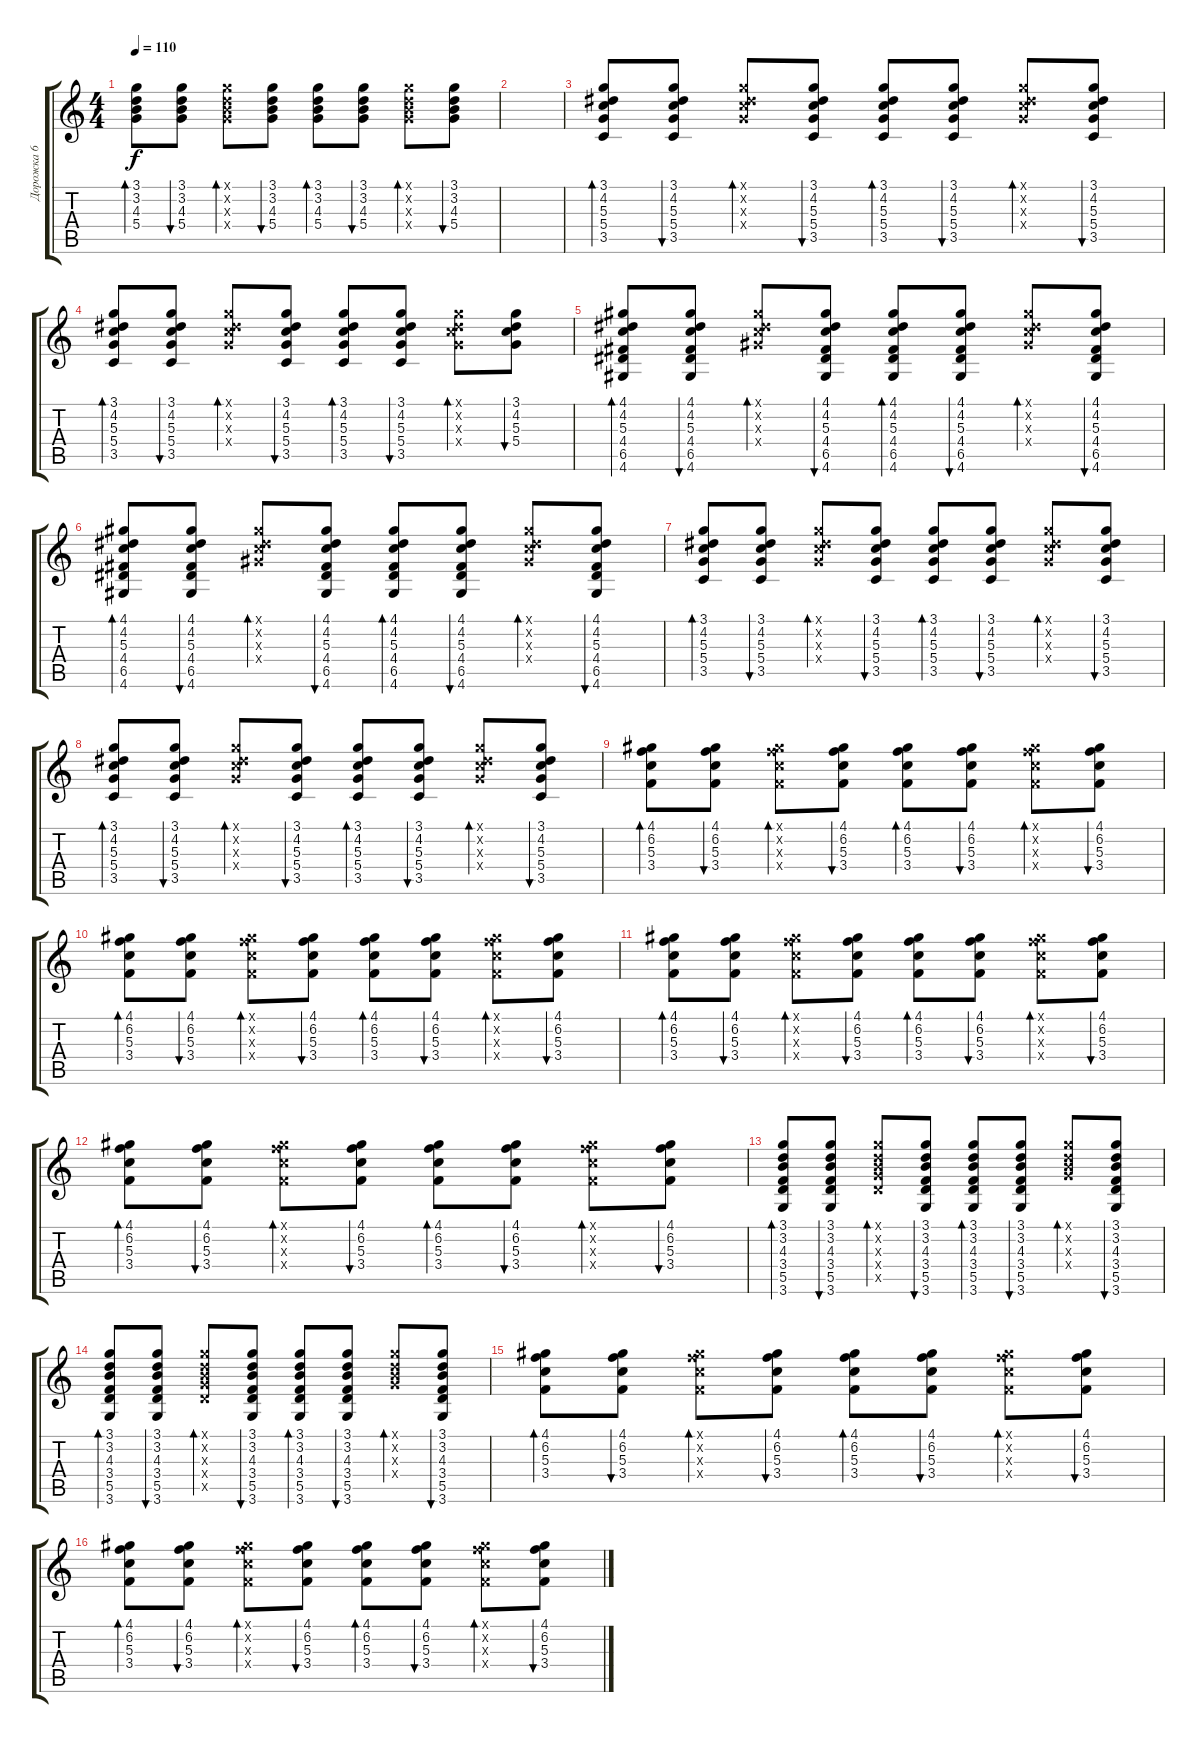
\track ("Дорожка 6" "Дорожка 6") {instrument electricguitarclean}
\staff {score tabs}
\tuning (E4 B3 G3 D3 A2 E2) {hide}
\ts (4 4)
\tempo 110
\clef g2
\ks c
(3.1 3.2 4.3 5.4).8{bd 60 dy f} (3.1 3.2 4.3 5.4).8{bu 60} (3.1{x} 3.2{x} 4.3{x} 5.4{x}).8{bd 60} (3.1 3.2 4.3 5.4).8{bu 60} (3.1 3.2 4.3 5.4).8{bd 60} (3.1 3.2 4.3 5.4).8{bu 60} (3.1{x} 3.2{x} 4.3{x} 5.4{x}).8{bd 60} (3.1 3.2 4.3 5.4).8{bu 60} |
|
(3.1 4.2 5.3 5.4 3.5).8{bd 60} (3.1 4.2 5.3 5.4 3.5).8{bu 60} (3.1{x} 4.2{x} 5.3{x} 5.4{x}).8{bd 60} (3.1 4.2 5.3 5.4 3.5).8{bu 60} (3.1 4.2 5.3 5.4 3.5).8{bd 60} (3.1 4.2 5.3 5.4 3.5).8{bu 60} (3.1{x} 4.2{x} 5.3{x} 5.4{x}).8{bd 60} (3.1 4.2 5.3 5.4 3.5).8{bu 60} |
(3.1 4.2 5.3 5.4 3.5).8{bd 60} (3.1 4.2 5.3 5.4 3.5).8{bu 60} (3.1{x} 4.2{x} 5.3{x} 5.4{x}).8{bd 60} (3.1 4.2 5.3 5.4 3.5).8{bu 60} (3.1 4.2 5.3 5.4 3.5).8{bd 60} (3.1 4.2 5.3 5.4 3.5).8{bu 60} (3.1{x} 4.2{x} 5.3{x} 5.4{x}).8{bd 60} (3.1 4.2 5.3 5.4).8{bu 60} |
(4.1 4.2 5.3 4.4 6.5 4.6).8{bd 60} (4.1 4.2 5.3 4.4 6.5 4.6).8{bu 60} (4.1{x} 4.2{x} 5.3{x} 6.4{x}).8{bd 60} (4.1 4.2 5.3 4.4 6.5 4.6).8{bu 60} (4.1 4.2 5.3 4.4 6.5 4.6).8{bd 60} (4.1 4.2 5.3 4.4 6.5 4.6).8{bu 60} (4.1{x} 4.2{x} 5.3{x} 6.4{x}).8{bd 60} (4.1 4.2 5.3 4.4 6.5 4.6).8{bu 60} |
(4.1 4.2 5.3 4.4 6.5 4.6).8{bd 60} (4.1 4.2 5.3 4.4 6.5 4.6).8{bu 60} (4.1{x} 4.2{x} 5.3{x} 6.4{x}).8{bd 60} (4.1 4.2 5.3 4.4 6.5 4.6).8{bu 60} (4.1 4.2 5.3 4.4 6.5 4.6).8{bd 60} (4.1 4.2 5.3 4.4 6.5 4.6).8{bu 60} (4.1{x} 4.2{x} 5.3{x} 6.4{x}).8{bd 60} (4.1 4.2 5.3 4.4 6.5 4.6).8{bu 60} |
(3.1 4.2 5.3 5.4 3.5).8{bd 60} (3.1 4.2 5.3 5.4 3.5).8{bu 60} (3.1{x} 4.2{x} 5.3{x} 5.4{x}).8{bd 60} (3.1 4.2 5.3 5.4 3.5).8{bu 60} (3.1 4.2 5.3 5.4 3.5).8{bd 60} (3.1 4.2 5.3 5.4 3.5).8{bu 60} (3.1{x} 4.2{x} 5.3{x} 5.4{x}).8{bd 60} (3.1 4.2 5.3 5.4 3.5).8{bu 60} |
(3.1 4.2 5.3 5.4 3.5).8{bd 60} (3.1 4.2 5.3 5.4 3.5).8{bu 60} (3.1{x} 4.2{x} 5.3{x} 5.4{x}).8{bd 60} (3.1 4.2 5.3 5.4 3.5).8{bu 60} (3.1 4.2 5.3 5.4 3.5).8{bd 60} (3.1 4.2 5.3 5.4 3.5).8{bu 60} (3.1{x} 4.2{x} 5.3{x} 5.4{x}).8{bd 60} (3.1 4.2 5.3 5.4 3.5).8{bu 60} |
(4.1 6.2 5.3 3.4).8{bd 60} (4.1 6.2 5.3 3.4).8{bu 60} (4.1{x} 6.2{x} 5.3{x} 3.4{x}).8{bd 60} (4.1 6.2 5.3 3.4).8{bu 60} (4.1 6.2 5.3 3.4).8{bd 60} (4.1 6.2 5.3 3.4).8{bu 60} (4.1{x} 6.2{x} 5.3{x} 3.4{x}).8{bd 60} (4.1 6.2 5.3 3.4).8{bu 60} |
(4.1 6.2 5.3 3.4).8{bd 60} (4.1 6.2 5.3 3.4).8{bu 60} (4.1{x} 6.2{x} 5.3{x} 3.4{x}).8{bd 60} (4.1 6.2 5.3 3.4).8{bu 60} (4.1 6.2 5.3 3.4).8{bd 60} (4.1 6.2 5.3 3.4).8{bu 60} (4.1{x} 6.2{x} 5.3{x} 3.4{x}).8{bd 60} (4.1 6.2 5.3 3.4).8{bu 60} |
(4.1 6.2 5.3 3.4).8{bd 60} (4.1 6.2 5.3 3.4).8{bu 60} (4.1{x} 6.2{x} 5.3{x} 3.4{x}).8{bd 60} (4.1 6.2 5.3 3.4).8{bu 60} (4.1 6.2 5.3 3.4).8{bd 60} (4.1 6.2 5.3 3.4).8{bu 60} (4.1{x} 6.2{x} 5.3{x} 3.4{x}).8{bd 60} (4.1 6.2 5.3 3.4).8{bu 60} |
(4.1 6.2 5.3 3.4).8{bd 60} (4.1 6.2 5.3 3.4).8{bu 60} (4.1{x} 6.2{x} 5.3{x} 3.4{x}).8{bd 60} (4.1 6.2 5.3 3.4).8{bu 60} (4.1 6.2 5.3 3.4).8{bd 60} (4.1 6.2 5.3 3.4).8{bu 60} (4.1{x} 6.2{x} 5.3{x} 3.4{x}).8{bd 60} (4.1 6.2 5.3 3.4).8{bu 60} |
(3.1 3.2 4.3 3.4 5.5 3.6).8{bd 60} (3.1 3.2 4.3 3.4 5.5 3.6).8{bu 60} (3.1{x} 3.2{x} 4.3{x} 5.4{x} 5.5{x}).8{bd 60} (3.1 3.2 4.3 3.4 5.5 3.6).8{bu 60} (3.1 3.2 4.3 3.4 5.5 3.6).8{bd 60} (3.1 3.2 4.3 3.4 5.5 3.6).8{bu 60} (3.1{x} 3.2{x} 4.3{x} 5.4{x}).8{bd 60} (3.1 3.2 4.3 3.4 5.5 3.6).8{bu 60} |
(3.1 3.2 4.3 3.4 5.5 3.6).8{bd 60} (3.1 3.2 4.3 3.4 5.5 3.6).8{bu 60} (3.1{x} 3.2{x} 4.3{x} 5.4{x} 5.5{x}).8{bd 60} (3.1 3.2 4.3 3.4 5.5 3.6).8{bu 60} (3.1 3.2 4.3 3.4 5.5 3.6).8{bd 60} (3.1 3.2 4.3 3.4 5.5 3.6).8{bu 60} (3.1{x} 3.2{x} 4.3{x} 5.4{x}).8{bd 60} (3.1 3.2 4.3 3.4 5.5 3.6).8{bu 60} |
(4.1 6.2 5.3 3.4).8{bd 60} (4.1 6.2 5.3 3.4).8{bu 60} (4.1{x} 6.2{x} 5.3{x} 3.4{x}).8{bd 60} (4.1 6.2 5.3 3.4).8{bu 60} (4.1 6.2 5.3 3.4).8{bd 60} (4.1 6.2 5.3 3.4).8{bu 60} (4.1{x} 6.2{x} 5.3{x} 3.4{x}).8{bd 60} (4.1 6.2 5.3 3.4).8{bu 60} |
(4.1 6.2 5.3 3.4).8{bd 60} (4.1 6.2 5.3 3.4).8{bu 60} (4.1{x} 6.2{x} 5.3{x} 3.4{x}).8{bd 60} (4.1 6.2 5.3 3.4).8{bu 60} (4.1 6.2 5.3 3.4).8{bd 60} (4.1 6.2 5.3 3.4).8{bu 60} (4.1{x} 6.2{x} 5.3{x} 3.4{x}).8{bd 60} (4.1 6.2 5.3 3.4).8{bu 60}
